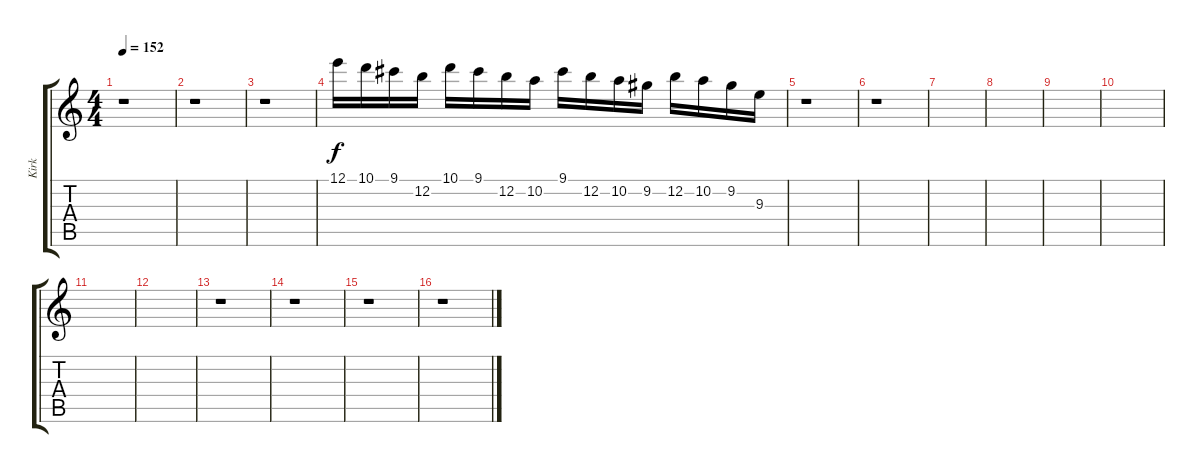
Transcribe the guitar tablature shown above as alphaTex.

\track ("Kirk" "Kirk") {instrument distortionguitar}
\staff {score tabs}
\tuning (E4 B3 G3 D3 A2 E2) {hide}
\ts (4 4)
\tempo 152
\clef g2
\ks c
r.1{dy f} |
r.1 |
r.1 |
12.1.16 10.1.16 9.1.16 12.2.16 10.1.16 9.1.16 12.2.16 10.2.16 9.1.16 12.2.16 10.2.16 9.2.16 12.2.16 10.2.16 9.2.16 9.3.16 |
r.1 |
r.1 |
|
|
|
|
|
|
r.1 |
r.1 |
r.1 |
r.1
